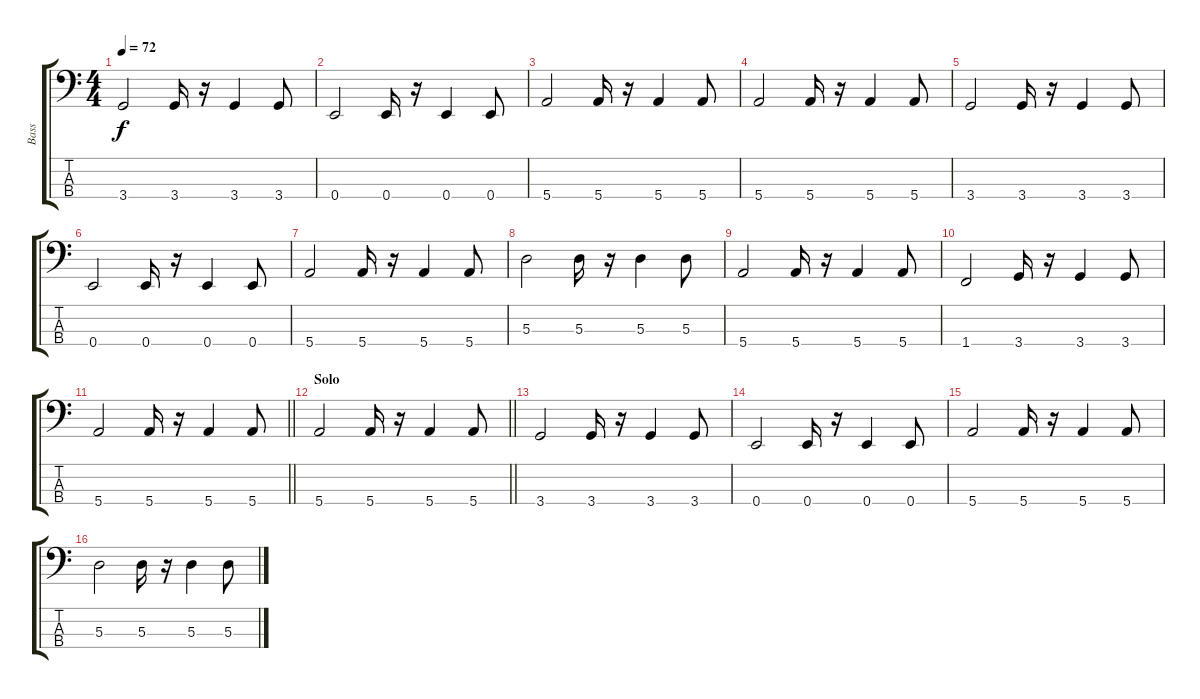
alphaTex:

\track ("Bass" "Bass") {instrument electricbassfinger}
\staff {score tabs}
\tuning (G2 D2 A1 E1) {hide}
\ts (4 4)
\tempo 72
\clef f4
\ks c
3.4.2{dy f} 3.4.16 r.16 3.4.4 3.4.8 |
0.4.2 0.4.16 r.16 0.4.4 0.4.8 |
5.4.2 5.4.16 r.16 5.4.4 5.4.8 |
5.4.2 5.4.16 r.16 5.4.4 5.4.8 |
3.4.2 3.4.16 r.16 3.4.4 3.4.8 |
0.4.2 0.4.16 r.16 0.4.4 0.4.8 |
5.4.2 5.4.16 r.16 5.4.4 5.4.8 |
5.3.2 5.3.16 r.16 5.3.4 5.3.8 |
5.4.2 5.4.16 r.16 5.4.4 5.4.8 |
1.4.2 3.4.16 r.16 3.4.4 3.4.8 |
\barLineRight lightlight
5.4.2 5.4.16 r.16 5.4.4 5.4.8 |
\section ("" "Solo")
\barLineRight lightlight
5.4.2 5.4.16 r.16 5.4.4 5.4.8 |
\section ("" "")
3.4.2 3.4.16 r.16 3.4.4 3.4.8 |
0.4.2 0.4.16 r.16 0.4.4 0.4.8 |
5.4.2 5.4.16 r.16 5.4.4 5.4.8 |
5.3.2 5.3.16 r.16 5.3.4 5.3.8
